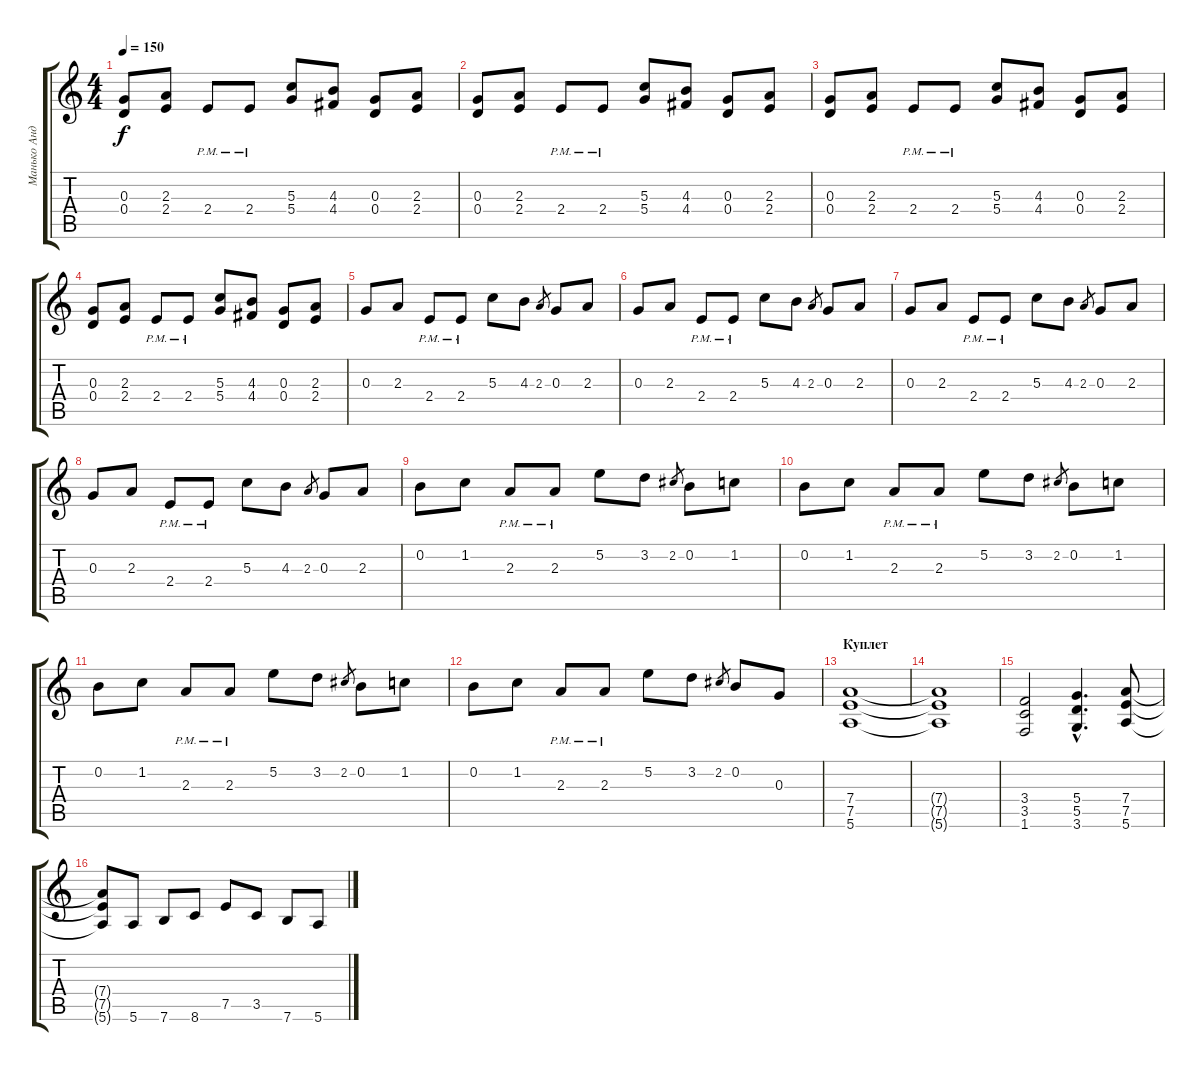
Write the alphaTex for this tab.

\track ("Манько Андрей" "Манько Анд") {instrument distortionguitar}
\staff {score tabs}
\tuning (E4 B3 G3 D3 A2 E2) {hide}
\ts (4 4)
\tempo 150
\clef g2
\ks c
(0.3 0.4).8{dy f} (2.3 2.4).8 2.4{pm}.8 2.4{pm}.8 (5.3 5.4).8 (4.3 4.4).8 (0.3 0.4).8 (2.3 2.4).8 |
(0.3 0.4).8 (2.3 2.4).8 2.4{pm}.8 2.4{pm}.8 (5.3 5.4).8 (4.3 4.4).8 (0.3 0.4).8 (2.3 2.4).8 |
(0.3 0.4).8 (2.3 2.4).8 2.4{pm}.8 2.4{pm}.8 (5.3 5.4).8 (4.3 4.4).8 (0.3 0.4).8 (2.3 2.4).8 |
(0.3 0.4).8 (2.3 2.4).8 2.4{pm}.8 2.4{pm}.8 (5.3 5.4).8 (4.3 4.4).8 (0.3 0.4).8 (2.3 2.4).8 |
0.3.8 2.3.8 2.4{pm}.8 2.4{pm}.8 5.3.8 4.3.8 2.3.8{gr} 0.3.8 2.3.8 |
0.3.8 2.3.8 2.4{pm}.8 2.4{pm}.8 5.3.8 4.3.8 2.3.8{gr} 0.3.8 2.3.8 |
0.3.8 2.3.8 2.4{pm}.8 2.4{pm}.8 5.3.8 4.3.8 2.3.8{gr} 0.3.8 2.3.8 |
0.3.8 2.3.8 2.4{pm}.8 2.4{pm}.8 5.3.8 4.3.8 2.3.8{gr} 0.3.8 2.3.8 |
0.2.8 1.2.8 2.3{pm}.8 2.3{pm}.8 5.2.8 3.2.8 2.2.8{gr} 0.2.8 1.2.8 |
0.2.8 1.2.8 2.3{pm}.8 2.3{pm}.8 5.2.8 3.2.8 2.2.8{gr} 0.2.8 1.2.8 |
0.2.8 1.2.8 2.3{pm}.8 2.3{pm}.8 5.2.8 3.2.8 2.2.8{gr} 0.2.8 1.2.8 |
0.2.8 1.2.8 2.3{pm}.8 2.3{pm}.8 5.2.8 3.2.8 2.2.8{gr} 0.2.8 0.3.8 |
\section ("" "Куплет")
(7.4 7.5 5.6).1 |
(7.4{t} 7.5{t} 5.6{t}).1 |
(3.4 3.5 1.6).2 (5.4{hac} 5.5{hac} 3.6{hac}).4{d} (7.4 7.5 5.6).8 |
(7.4{t} 7.5{t} 5.6{t}).8 5.6.8 7.6.8 8.6.8 7.5.8 3.5.8 7.6.8 5.6.8
